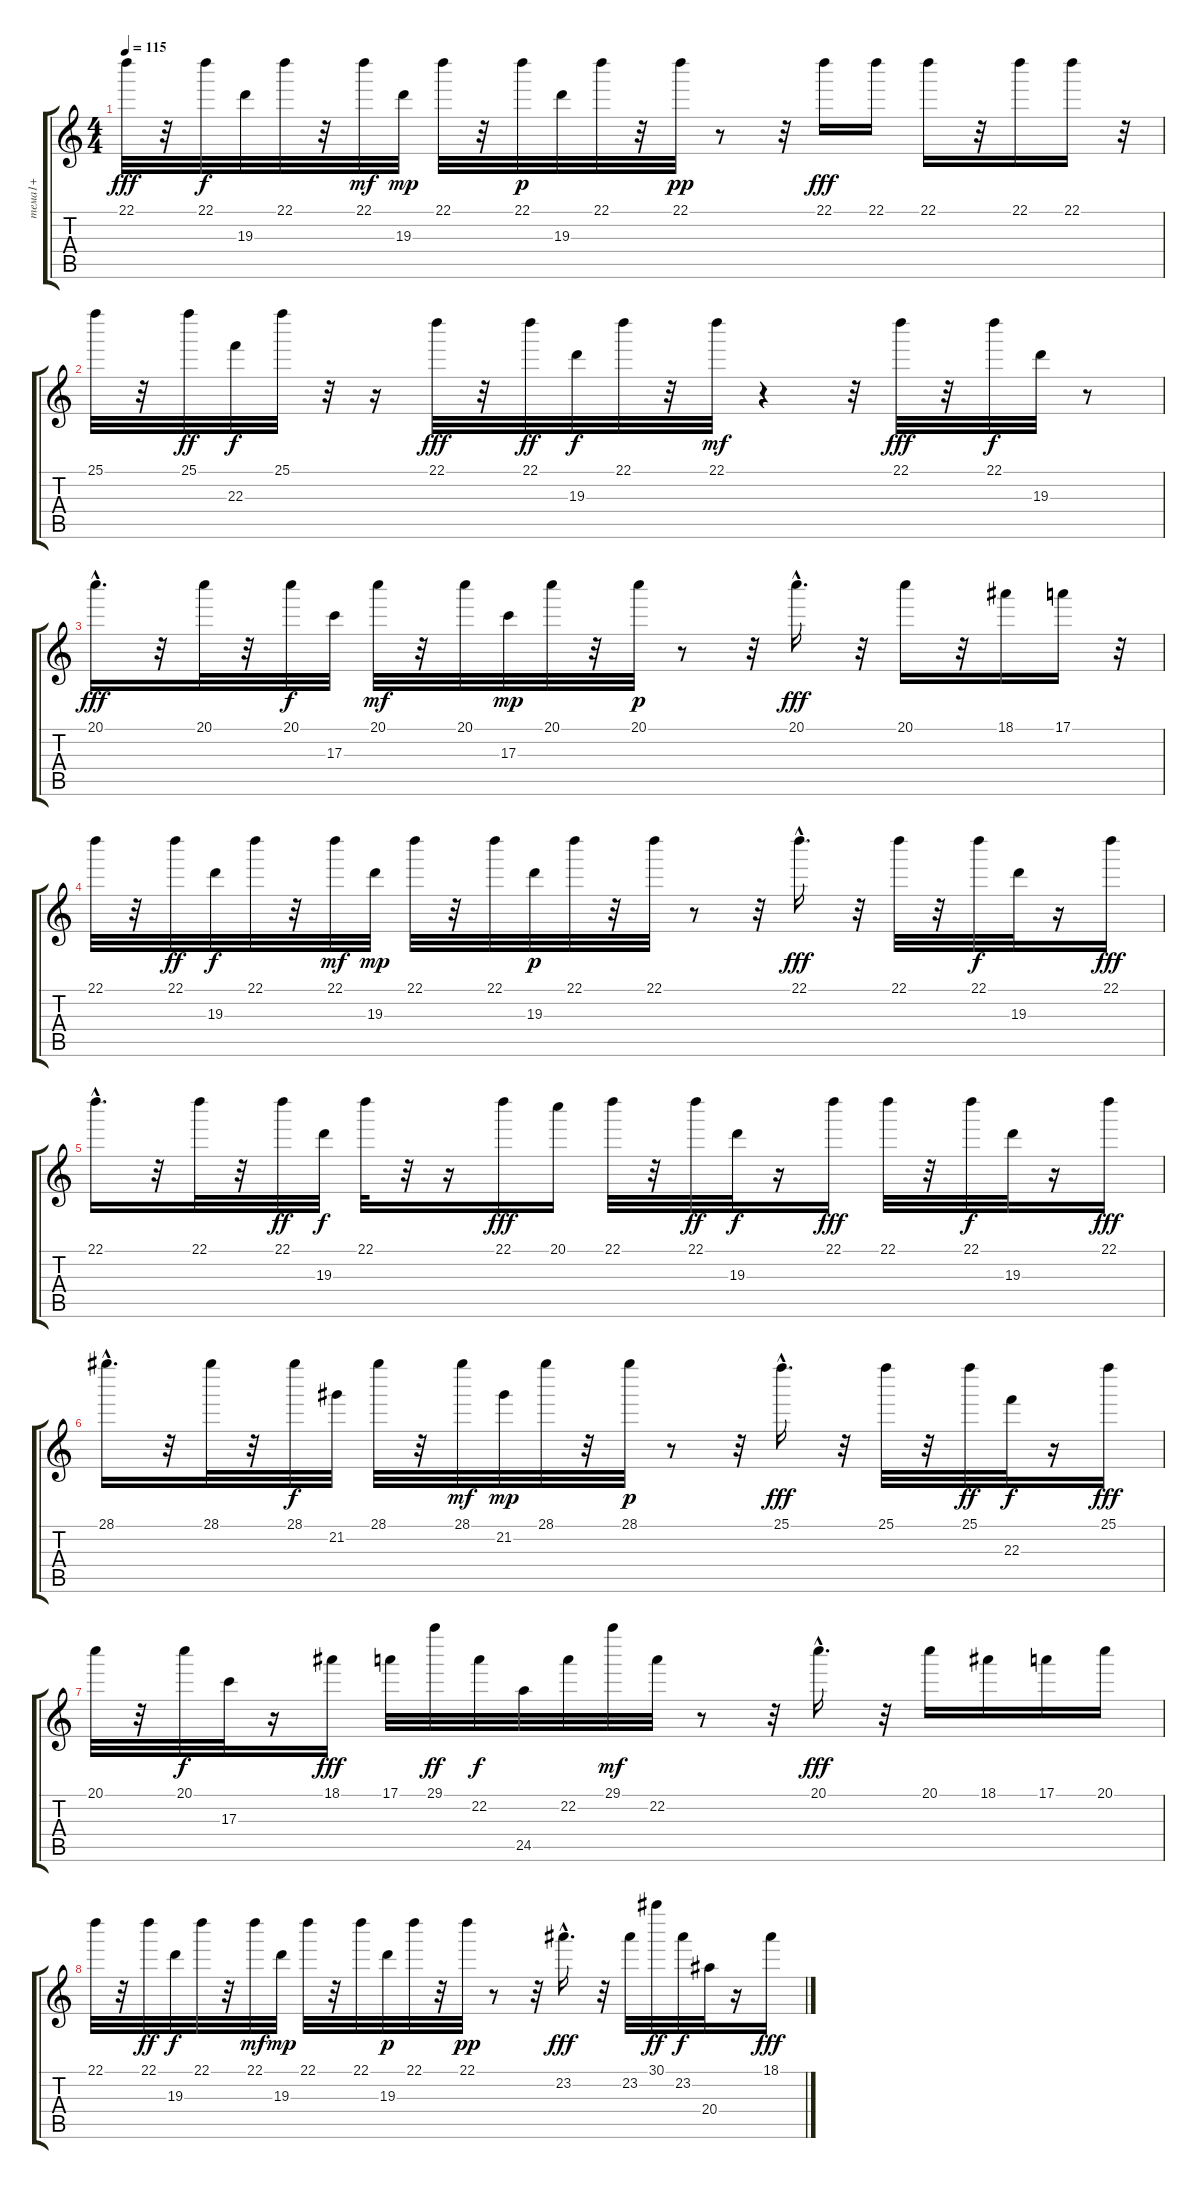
\track ("тема1+" "тема1+") {instrument distortionguitar}
\staff {score tabs}
\tuning (E4 B3 G3 D3 A2 E2) {hide}
\ts (4 4)
\tempo 115
\clef g2
\ks c
22.1.32{dy fff} r.32 22.1.32{dy f} 19.3.32 22.1.32 r.32 22.1.32{dy mf} 19.3.32{dy mp} 22.1.32 r.32 22.1.32{dy p} 19.3.32 22.1.32 r.32 22.1.32{dy pp} r.8 r.32 22.1.16{dy fff} 22.1.16 22.1.16 r.32 22.1.16 22.1.16 r.32 |
25.1.32 r.32 25.1.32{dy ff} 22.3.32{dy f} 25.1.32 r.32 r.16 22.1.32{dy fff} r.32 22.1.32{dy ff} 19.3.32{dy f} 22.1.32 r.32 22.1.32{dy mf} r.4 r.32 22.1.32{dy fff} r.32 22.1.32{dy f} 19.3.32 r.8 |
20.1{hac}.16{d dy fff} r.32 20.1.32 r.32 20.1.32{dy f} 17.3.32 20.1.32{dy mf} r.32 20.1.32 17.3.32{dy mp} 20.1.32 r.32 20.1.32{dy p} r.8 r.32 20.1{hac}.16{d dy fff} r.32 20.1.16 r.32 18.1.16 17.1.16 r.32 |
22.1.32 r.32 22.1.32{dy ff} 19.3.32{dy f} 22.1.32 r.32 22.1.32{dy mf} 19.3.32{dy mp} 22.1.32 r.32 22.1.32 19.3.32{dy p} 22.1.32 r.32 22.1.32 r.8 r.32 22.1{hac}.16{d dy fff} r.32 22.1.32 r.32 22.1.32{dy f} 19.3.32 r.16 22.1.16{dy fff} |
22.1{hac}.16{d} r.32 22.1.32 r.32 22.1.32{dy ff} 19.3.32{dy f} 22.1.32 r.32 r.16 22.1.16{dy fff} 20.1.16 22.1.32 r.32 22.1.32{dy ff} 19.3.32{dy f} r.16 22.1.16{dy fff} 22.1.32 r.32 22.1.32{dy f} 19.3.32 r.16 22.1.16{dy fff} |
28.1{hac}.16{d} r.32 28.1.32 r.32 28.1.32{dy f} 21.2.32 28.1.32 r.32 28.1.32{dy mf} 21.2.32{dy mp} 28.1.32 r.32 28.1.32{dy p} r.8 r.32 25.1{hac}.16{d dy fff} r.32 25.1.32 r.32 25.1.32{dy ff} 22.3.32{dy f} r.16 25.1.16{dy fff} |
20.1.32 r.32 20.1.32{dy f} 17.3.32 r.16 18.1.16{dy fff} 17.1.32 29.1.32{dy ff} 22.2.32{dy f} 24.5.32 22.2.32 29.1.32{dy mf} 22.2.32 r.8 r.32 20.1{hac}.16{d dy fff} r.32 20.1.16 18.1.16 17.1.16 20.1.16 |
22.1.32 r.32 22.1.32{dy ff} 19.3.32{dy f} 22.1.32 r.32 22.1.32{dy mf} 19.3.32{dy mp} 22.1.32 r.32 22.1.32 19.3.32{dy p} 22.1.32 r.32 22.1.32{dy pp} r.8 r.32 23.2{hac}.16{d dy fff} r.32 23.2.32 30.1.32{dy ff} 23.2.32{dy f} 20.4.32 r.16 18.1.16{dy fff}
